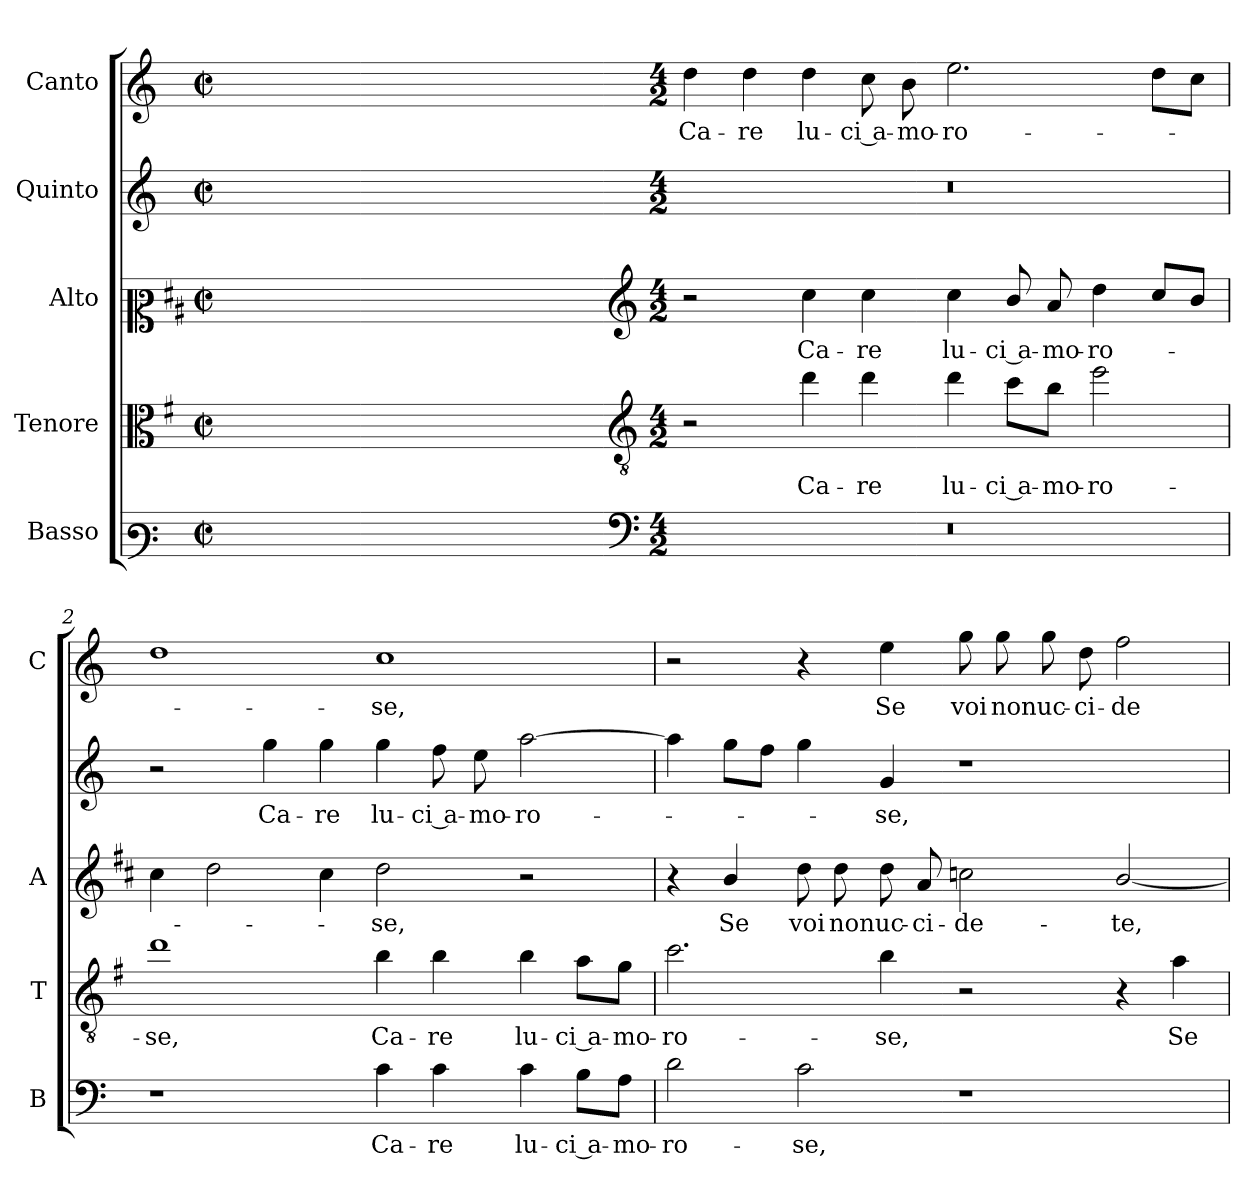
**kern	**text	**kern	**text	**kern	**text	**kern	**text	**kern	**text
*part5	*part5	*part4	*part4	*part3	*part3	*part2	*part2	*part1	*part1
*staff5	*staff5	*staff4	*staff4	*staff3	*staff3	*staff2	*staff2	*staff1	*staff1
*I"Basso	*	*I"Tenore	*	*I"Alto	*	*I"Quinto	*	*I"Canto	*
*I'B	*	*I'T	*	*I'A	*	*	*	*I'C	*
*clefF3	*	*clefC3	*	*clefC2	*	*clefG2	*	*clefG2	*
*	*	*ITrd4c7	*	*ITrd1c2	*	*	*	*	*
*k[]	*	*k[]	*	*k[]	*	*k[]	*	*k[]	*
*C:	*	*C:	*	*C:	*	*C:	*	*C:	*
*M2/2	*	*M2/2	*	*M2/2	*	*M2/2	*	*M2/2	*
*met(c|)	*	*met(c|)	*	*met(c|)	*	*met(c|)	*	*met(c|)	*
=	=	=	=	=	=	=	=	=	=
1ryy	.	1ryy	.	1ryy	.	1ryy	.	1ryy	.
=1X-	=1X-	=1X-	=1X-	=1X-	=1X-	=1X-	=1X-	=1X-	=1X-
4ryy	.	4ryy	.	4ryy	.	4ryy	.	4ryy	.
4ryy	.	4ryy	.	4ryy	.	4ryy	.	4ryy	.
4ryy	.	4ryy	.	4ryy	.	4ryy	.	4ryy	.
4ryy	.	4ryy	.	4ryy	.	4ryy	.	4ryy	.
=1-	=1-	=1-	=1-	=1-	=1-	=1-	=1-	=1-	=1-
*clefF4	*	*clefGv2	*	*clefG2	*	*	*	*	*
*M4/2	*	*M4/2	*	*M4/2	*	*M4/2	*	*M4/2	*
!	!	!	!	!	!	!	!	!	!LO:LY:b
0r	.	2r	.	2r	.	0r	.	4dd\	Ca-
!	!	!	!	!	!	!	!	!	!LO:LY:b
.	.	.	.	.	.	.	.	4dd\	-re
!	!	!	!LO:LY:b	!	!LO:LY:b	!	!	!	!LO:LY:b
.	.	4g\	Ca-	4b\	Ca-	.	.	4dd\	lu-
!	!	!	!LO:LY:b	!	!LO:LY:b	!	!	!	!LO:LY:b
.	.	4g\	-re	4b\	-re	.	.	8cc\	-ci a-
!	!	!	!	!	!	!	!	!	!LO:LY:b
.	.	.	.	.	.	.	.	8b\	-mo-
!	!	!	!LO:LY:b	!	!LO:LY:b	!	!	!	!LO:LY:b
.	.	4g\	lu-	4b\	lu-	.	.	2.ee\	-ro-
!	!	!	!LO:LY:b	!	!LO:LY:b	!	!	!	!
.	.	8f\L	-ci a-	8a/	-ci a-	.	.	.	.
!	!	!	!LO:LY:b	!	!LO:LY:b	!	!	!	!
.	.	8e\J	-mo-	8g/	-mo-	.	.	.	.
!	!	!	!LO:LY:b	!	!LO:LY:b	!	!	!	!
.	.	2a\	-ro-	4cc\	-ro-	.	.	.	.
.	.	.	.	8b/L	.	.	.	8dd\L	.
.	.	.	.	8a/J	.	.	.	8cc\J	.
=2	=2	=2	=2	=2	=2	=2	=2	=2	=2
!	!	!	!LO:LY:b	!	!	!	!	!	!
1r	.	1g	-se,	4b\	.	2r	.	1dd	.
.	.	.	.	2cc\	.	.	.	.	.
!	!	!	!	!	!	!	!LO:LY:b	!	!
.	.	.	.	.	.	4gg\	Ca-	.	.
!	!	!	!	!	!	!	!LO:LY:b	!	!
.	.	.	.	4b\	.	4gg\	-re	.	.
!	!LO:LY:b	!	!LO:LY:b	!	!LO:LY:b	!	!LO:LY:b	!	!LO:LY:b
4c\	Ca-	4e\	Ca-	2cc\	-se,	4gg\	lu-	1cc	-se,
!	!LO:LY:b	!	!LO:LY:b	!	!	!	!LO:LY:b	!	!
4c\	-re	4e\	-re	.	.	8ff\	-ci a-	.	.
!	!	!	!	!	!	!	!LO:LY:b	!	!
.	.	.	.	.	.	8ee\	-mo-	.	.
!	!LO:LY:b	!	!LO:LY:b	!	!	!	!LO:LY:b	!	!
4c\	lu-	4e\	lu-	2r	.	[2aa\	-ro-	.	.
!	!LO:LY:b	!	!LO:LY:b	!	!	!	!	!	!
8B\L	-ci a-	8d\L	-ci a-	.	.	.	.	.	.
!	!LO:LY:b	!	!LO:LY:b	!	!	!	!	!	!
8A\J	-mo-	8c\J	-mo-	.	.	.	.	.	.
!!LO:LB:g=z
=3	=3	=3	=3	=3	=3	=3	=3	=3	=3
!	!LO:LY:b	!	!LO:LY:b	!	!	!	!	!	!
2d\	-ro-	2.f\	-ro-	4r	.	4aa\]	.	2r	.
!	!	!	!	!	!LO:LY:b	!	!	!	!
.	.	.	.	4a/	Se	8gg\L	.	.	.
.	.	.	.	.	.	8ff\J	.	.	.
!	!LO:LY:b	!	!	!	!LO:LY:b	!	!	!	!
2c\	-se,	.	.	8cc\	voi	4gg\	.	4r	.
!	!	!	!	!	!LO:LY:b	!	!	!	!
.	.	.	.	8cc\	non	.	.	.	.
!	!	!	!LO:LY:b	!	!LO:LY:b	!	!LO:LY:b	!	!LO:LY:b
.	.	4e\	-se,	8cc\	uc-	4g/	-se,	4ee\	Se
!	!	!	!	!	!LO:LY:b	!	!	!	!
.	.	.	.	8g/	-ci-	.	.	.	.
!	!	!	!	!	!LO:LY:b	!	!	!	!LO:LY:b
1r	.	2r	.	2b-X\	-de-	1r	.	8gg\	voi
!	!	!	!	!	!	!	!	!	!LO:LY:b
.	.	.	.	.	.	.	.	8gg\	non
!	!	!	!	!	!	!	!	!	!LO:LY:b
.	.	.	.	.	.	.	.	8gg\	uc-
!	!	!	!	!	!	!	!	!	!LO:LY:b
.	.	.	.	.	.	.	.	8dd\	-ci-
!	!	!	!	!	!LO:LY:b	!	!	!	!LO:LY:b
.	.	4r	.	[2a/	-te,	.	.	2ff\	-de-
!	!	!	!LO:LY:b	!	!	!	!	!	!
.	.	4d\	Se	.	.	.	.	.	.
=	=	=	=	=	=	=	=	=	=
*-	*-	*-	*-	*-	*-	*-	*-	*-	*-
